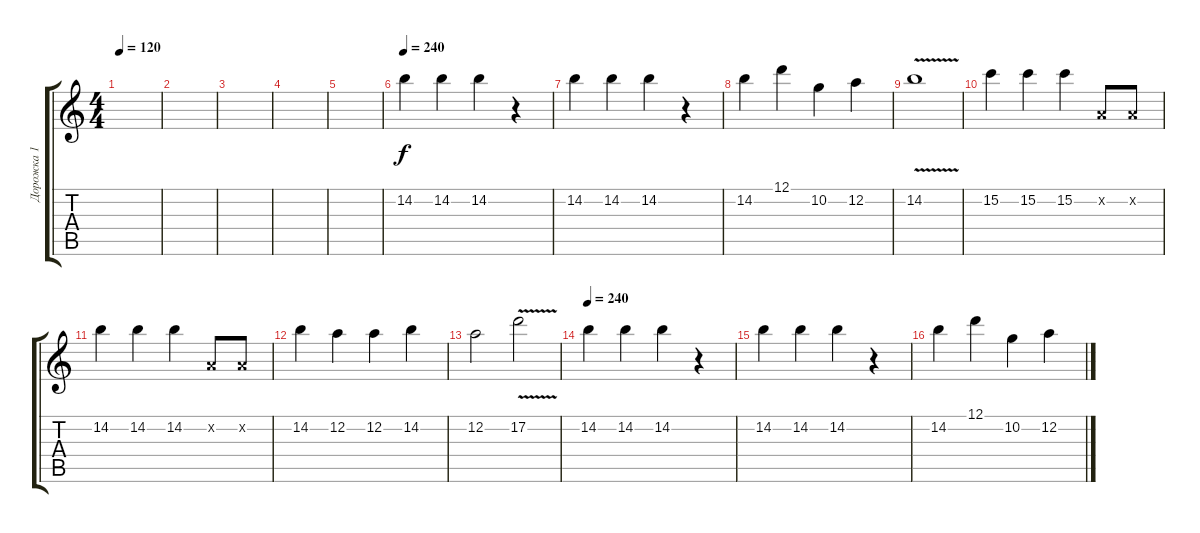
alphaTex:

\track ("Дорожка 1" "Дорожка 1") {instrument distortionguitar}
\staff {score tabs}
\tuning (D4 A3 F3 C3 G2 D2) {hide}
\ts (4 4)
\tempo 120
\clef g2
\ks c
|
|
|
|
|
\tempo 240
14.2.4 14.2.4 14.2.4 r.4 |
14.2.4 14.2.4 14.2.4 r.4 |
14.2.4 12.1.4 10.2.4 12.2.4 |
14.2{v}.1 |
15.2.4 15.2.4 15.2.4 0.2{x}.8 0.2{x}.8 |
14.2.4 14.2.4 14.2.4 0.2{x}.8 0.2{x}.8 |
14.2.4 12.2.4 12.2.4 14.2.4 |
12.2.2 17.2{v}.2 |
\tempo 240
14.2.4 14.2.4 14.2.4 r.4 |
14.2.4 14.2.4 14.2.4 r.4 |
14.2.4 12.1.4 10.2.4 12.2.4
